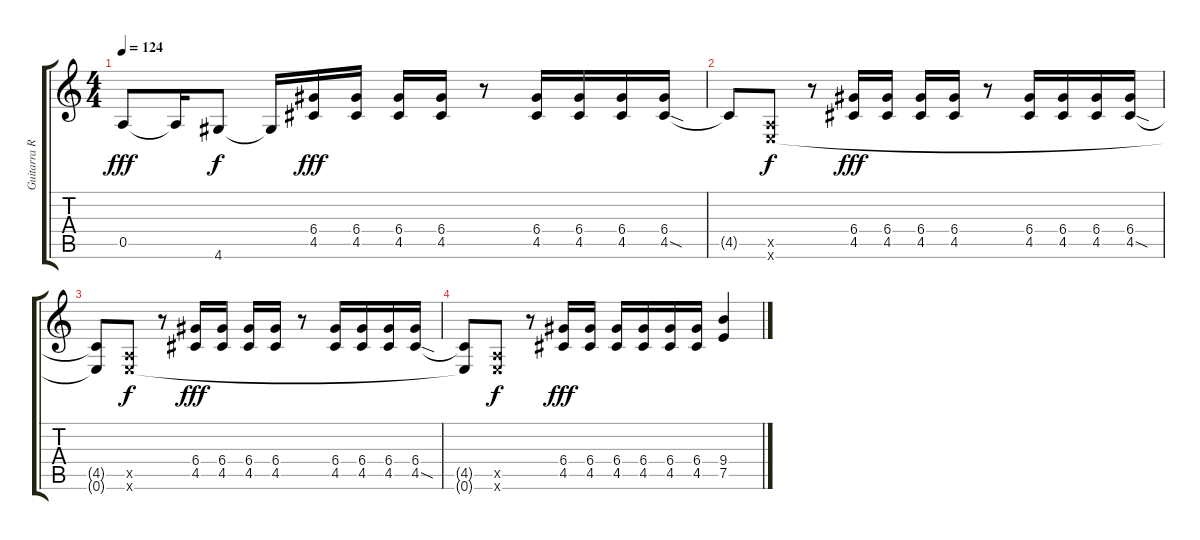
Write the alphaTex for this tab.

\track ("Guitarra Ritmica" "Guitarra R") {instrument distortionguitar}
\staff {score tabs}
\tuning (E4 B3 G3 D3 A2 E2) {hide}
\ts (4 4)
\tempo 124
\clef g2
\ks c
0.5.8{dy fff} 0.5{t}.16 4.6.8{dy f} 4.6{t}.16 (6.4 4.5).16{dy fff} (6.4 4.5).16 (6.4 4.5).16 (6.4 4.5).16 r.8 (6.4 4.5).16 (6.4 4.5).16 (6.4 4.5).16 (6.4 4.5{sod}).16 |
4.5{t}.8 (0.5{x} 0.6{x}).8{dy f} r.8 (6.4 4.5).16{dy fff} (6.4 4.5).16 (6.4 4.5).16 (6.4 4.5).16 r.8 (6.4 4.5).16 (6.4 4.5).16 (6.4 4.5).16 (6.4 4.5{sod}).16 |
(4.5{t} 0.6{t}).8 (0.5{x} 0.6{x}).8{dy f} r.8 (6.4 4.5).16{dy fff} (6.4 4.5).16 (6.4 4.5).16 (6.4 4.5).16 r.8 (6.4 4.5).16 (6.4 4.5).16 (6.4 4.5).16 (6.4 4.5{sod}).16 |
(4.5{t} 0.6{t}).8 (0.5{x} 0.6{x}).8{dy f} r.8 (6.4 4.5).16{dy fff} (6.4 4.5).16 (6.4 4.5).16 (6.4 4.5).16 (6.4 4.5).16 (6.4 4.5).16 (9.4 7.5).4
